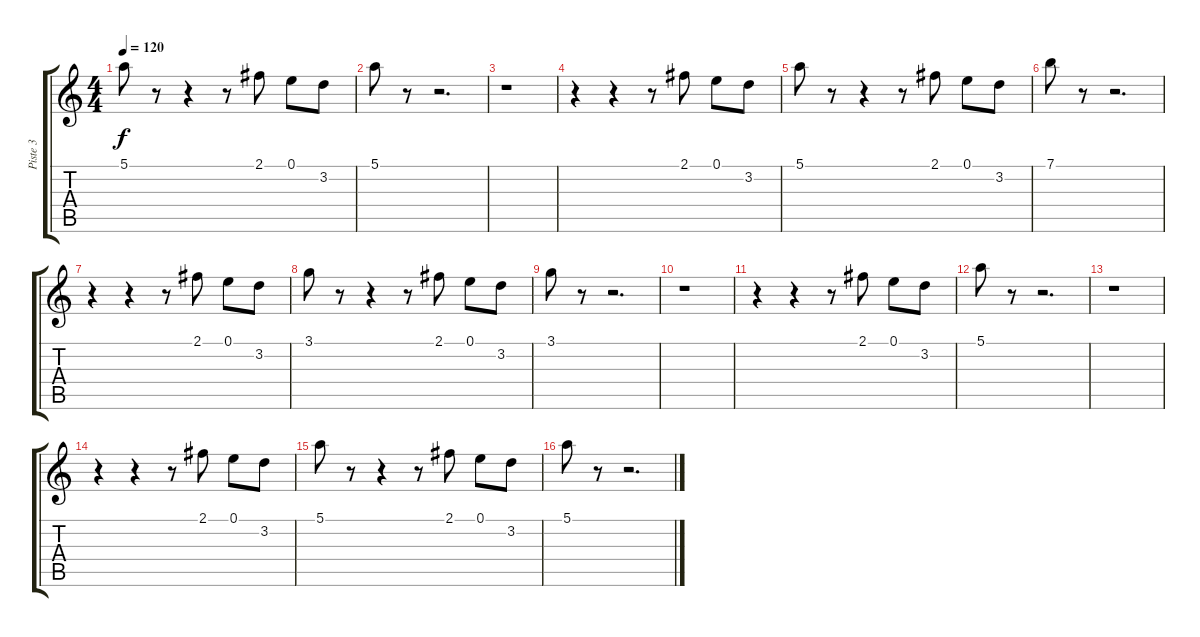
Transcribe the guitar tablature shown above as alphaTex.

\track ("Piste 3" "Piste 3") {instrument acousticguitarsteel}
\staff {score tabs}
\tuning (E4 B3 G3 D3 A2 E2) {hide}
\ts (4 4)
\tempo 120
\clef g2
\ks c
5.1.8{dy f} r.8 r.4 r.8 2.1.8 0.1.8 3.2.8 |
5.1.8 r.8 r.2{d} |
r.1 |
r.4 r.4 r.8 2.1.8 0.1.8 3.2.8 |
5.1.8 r.8 r.4 r.8 2.1.8 0.1.8 3.2.8 |
7.1.8 r.8 r.2{d} |
r.4 r.4 r.8 2.1.8 0.1.8 3.2.8 |
3.1.8 r.8 r.4 r.8 2.1.8 0.1.8 3.2.8 |
3.1.8 r.8 r.2{d} |
r.1 |
r.4 r.4 r.8 2.1.8 0.1.8 3.2.8 |
5.1.8 r.8 r.2{d} |
r.1 |
r.4 r.4 r.8 2.1.8 0.1.8 3.2.8 |
5.1.8 r.8 r.4 r.8 2.1.8 0.1.8 3.2.8 |
5.1.8 r.8 r.2{d}
